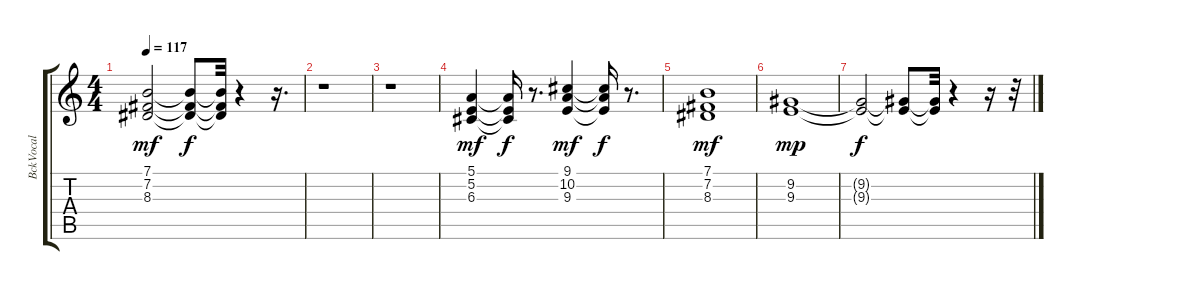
\track ("BckVocal" "BckVocal") {instrument synthvoice}
\staff {score tabs}
\tuning (E4 B3 G3 D3 A2 E2) {hide}
\ts (4 4)
\tempo 117
\clef g2
\ks c
(7.1 7.2 8.3).2{dy mf} (7.1{t} 7.2{t} 8.3{t}).8{dy f} (7.1{t} 7.2{t} 8.3{t}).32 r.4 r.16{d} |
r.1 |
r.1 |
(5.1 5.2 6.3).4{dy mf} (5.1{t} 5.2{t} 6.3{t}).16{dy f} r.8{d} (9.1 10.2 9.3).4{dy mf} (9.1{t} 10.2{t} 9.3{t}).16{dy f} r.8{d} |
(7.1 7.2 8.3).1{dy mf} |
(9.2 9.3).1{dy mp} |
(9.2{t} 9.3{t}).2{dy f} (9.2{t} 9.3{t}).8 (9.2{t} 9.3{t}).32 r.4 r.16 r.32
